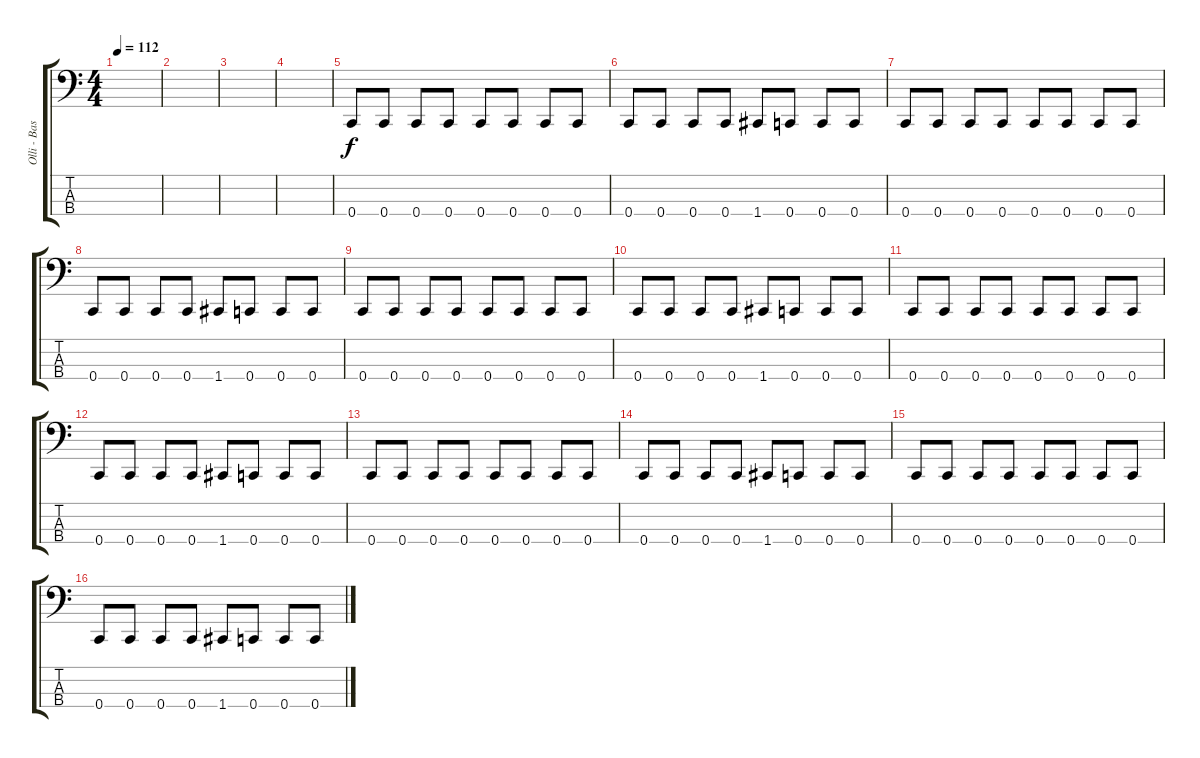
\track ("Olli - Bass" "Olli - Bas") {instrument electricbassfinger}
\staff {score tabs}
\tuning (F2 C2 G1 C1) {hide}
\ts (4 4)
\tempo 112
\clef f4
\ks c
|
|
|
|
0.4.8{volume 14 instrument electricbassfinger} 0.4.8 0.4.8 0.4.8 0.4.8 0.4.8 0.4.8 0.4.8 |
0.4.8 0.4.8 0.4.8 0.4.8 1.4.8 0.4.8 0.4.8 0.4.8 |
0.4.8 0.4.8 0.4.8 0.4.8 0.4.8 0.4.8 0.4.8 0.4.8 |
0.4.8 0.4.8 0.4.8 0.4.8 1.4.8 0.4.8 0.4.8 0.4.8 |
0.4.8 0.4.8 0.4.8 0.4.8 0.4.8 0.4.8 0.4.8 0.4.8 |
0.4.8 0.4.8 0.4.8 0.4.8 1.4.8 0.4.8 0.4.8 0.4.8 |
0.4.8 0.4.8 0.4.8 0.4.8 0.4.8 0.4.8 0.4.8 0.4.8 |
0.4.8 0.4.8 0.4.8 0.4.8 1.4.8 0.4.8 0.4.8 0.4.8 |
0.4.8{volume 14 instrument electricbassfinger} 0.4.8 0.4.8 0.4.8 0.4.8 0.4.8 0.4.8 0.4.8 |
0.4.8 0.4.8 0.4.8 0.4.8 1.4.8 0.4.8 0.4.8 0.4.8 |
0.4.8 0.4.8 0.4.8 0.4.8 0.4.8 0.4.8 0.4.8 0.4.8 |
0.4.8 0.4.8 0.4.8 0.4.8 1.4.8 0.4.8 0.4.8 0.4.8
